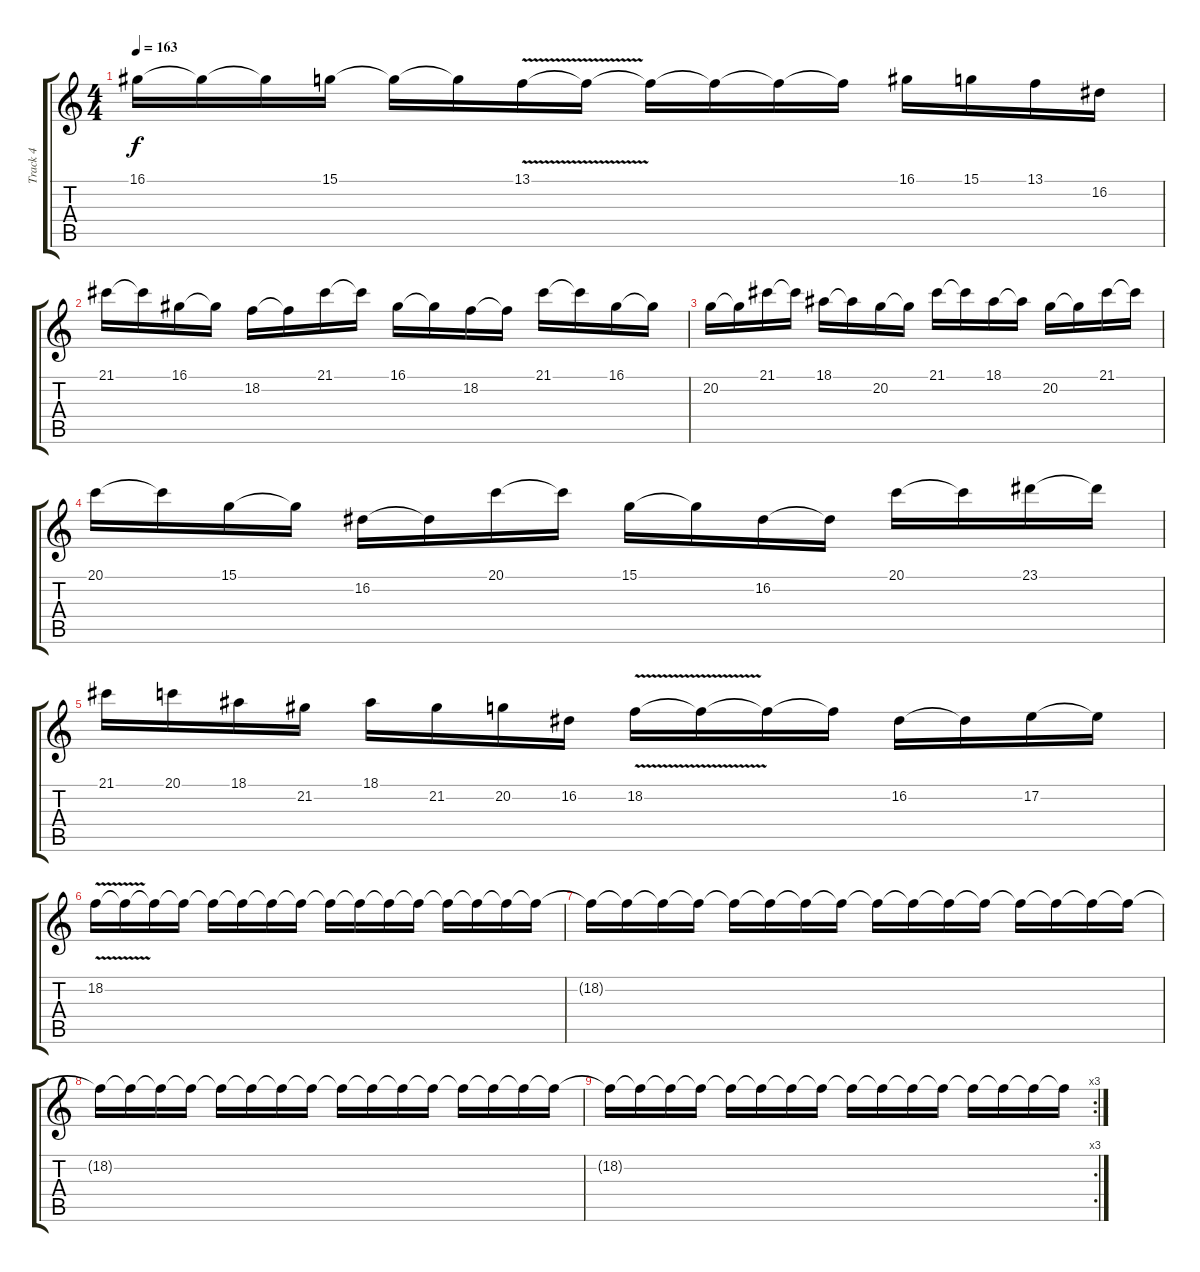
\track ("Track 4" "Track 4") {instrument lead5charang}
\staff {score tabs}
\tuning (E4 B3 G3 D3 A2 E2) {hide}
\ts (4 4)
\tempo 163
\clef g2
\ks c
16.1.16{dy f} 16.1{t}.16 16.1{t}.16 15.1.16 15.1{t}.16 15.1{t}.16 13.1{v}.16 13.1{t}.16 13.1{t}.16 13.1{t}.16 13.1{t}.16 13.1{t}.16 16.1.16 15.1.16 13.1.16 16.2.16 |
21.1.16 21.1{t}.16 16.1.16 16.1{t}.16 18.2.16 18.2{t}.16 21.1.16 21.1{t}.16 16.1.16 16.1{t}.16 18.2.16 18.2{t}.16 21.1.16 21.1{t}.16 16.1.16 16.1{t}.16 |
20.2.16 20.2{t}.16 21.1.16 21.1{t}.16 18.1.16 18.1{t}.16 20.2.16 20.2{t}.16 21.1.16 21.1{t}.16 18.1.16 18.1{t}.16 20.2.16 20.2{t}.16 21.1.16 21.1{t}.16 |
20.1.16 20.1{t}.16 15.1.16 15.1{t}.16 16.2.16 16.2{t}.16 20.1.16 20.1{t}.16 15.1.16 15.1{t}.16 16.2.16 16.2{t}.16 20.1.16 20.1{t}.16 23.1.16 23.1{t}.16 |
21.1.16 20.1.16 18.1.16 21.2.16 18.1.16 21.2.16 20.2.16 16.2.16 18.2{v}.16 18.2{t}.16 18.2{t}.16 18.2{t}.16 16.2.16 16.2{t}.16 17.2.16 17.2{t}.16 |
18.2{v}.16 18.2{t}.16 18.2{t}.16 18.2{t}.16 18.2{t}.16 18.2{t}.16 18.2{t}.16 18.2{t}.16 18.2{t}.16 18.2{t}.16 18.2{t}.16 18.2{t}.16 18.2{t}.16 18.2{t}.16 18.2{t}.16 18.2{t}.16 |
18.2{t}.16 18.2{t}.16 18.2{t}.16 18.2{t}.16 18.2{t}.16 18.2{t}.16 18.2{t}.16 18.2{t}.16 18.2{t}.16 18.2{t}.16 18.2{t}.16 18.2{t}.16 18.2{t}.16 18.2{t}.16 18.2{t}.16 18.2{t}.16 |
18.2{t}.16 18.2{t}.16 18.2{t}.16 18.2{t}.16 18.2{t}.16 18.2{t}.16 18.2{t}.16 18.2{t}.16 18.2{t}.16 18.2{t}.16 18.2{t}.16 18.2{t}.16 18.2{t}.16 18.2{t}.16 18.2{t}.16 18.2{t}.16 |
\rc 3
18.2{t}.16{volume 16} 18.2{t}.16{volume 13} 18.2{t}.16 18.2{t}.16 18.2{t}.16 18.2{t}.16 18.2{t}.16 18.2{t}.16 18.2{t}.16 18.2{t}.16 18.2{t}.16 18.2{t}.16 18.2{t}.16 18.2{t}.16 18.2{t}.16 18.2{t}.16
